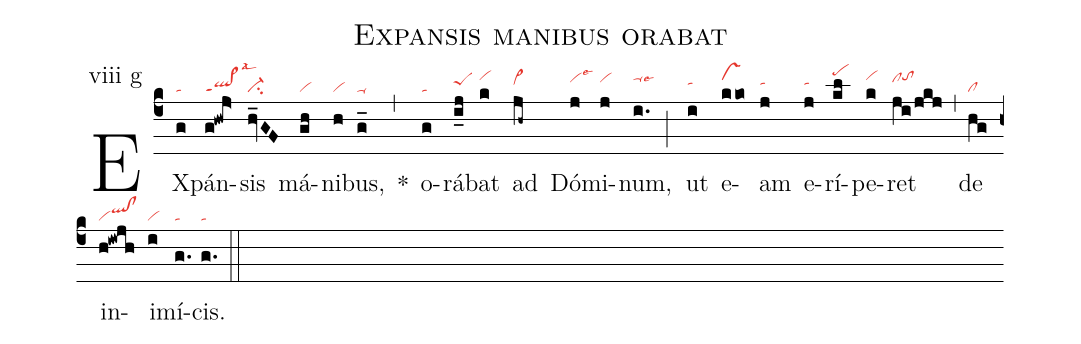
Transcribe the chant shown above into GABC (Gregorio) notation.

name: Expansis manibus orabat;
annotation: viii g;
mode: 8;
nabc-lines: 1;
%%
(c4)
EX(g|ta)pán(g!hwj>|ql>ppt1lsal3)sis(hv_GF|ci-) má(gh|vi)ni(h|vi)bus,(g_|ta-) *(,)
o(g|ta)rá(i_j|peShi)bat(k|vihk) ad(jh~|vi>hi) Dó(j|vihjlse3)mi(j|vihj)num,(i.|ta-hklse6) (;)
ut(i|tahi) e(kko|vshk)am(j|tahi) e(j|tahi)rí(kl|pehm)pe(k|vihk)ret(ji/jkj|clhjtohk) (,)
de(hg|cl) in(h!iwjh|viqlhi!clhi)i(i|vi)mí(g.|ta)cis.(g.|ta) (::)
